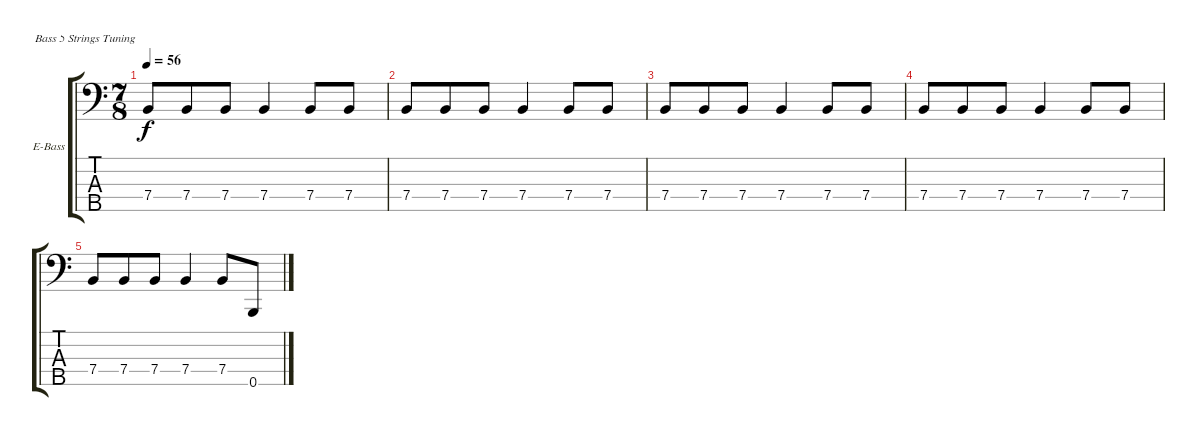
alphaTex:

\bracketExtendMode groupsimilarinstruments
\firstSystemTrackNameOrientation horizontal
\otherSystemsTrackNameOrientation horizontal
\track ("Electric Bass" "E-Bass") {instrument electricbassfinger}
\staff {score tabs}
\tuning (G2 D2 A1 E1 B0)
\ts (7 8)
\tempo 56
\clef f4
\ks c
7.4.8{dy f} 7.4.8 7.4.8 7.4.4 7.4.8 7.4.8 |
7.4.8 7.4.8 7.4.8 7.4.4 7.4.8 7.4.8 |
7.4.8 7.4.8 7.4.8 7.4.4 7.4.8 7.4.8 |
7.4.8 7.4.8 7.4.8 7.4.4 7.4.8 7.4.8 |
7.4.8 7.4.8 7.4.8 7.4.4 7.4.8 0.5.8
